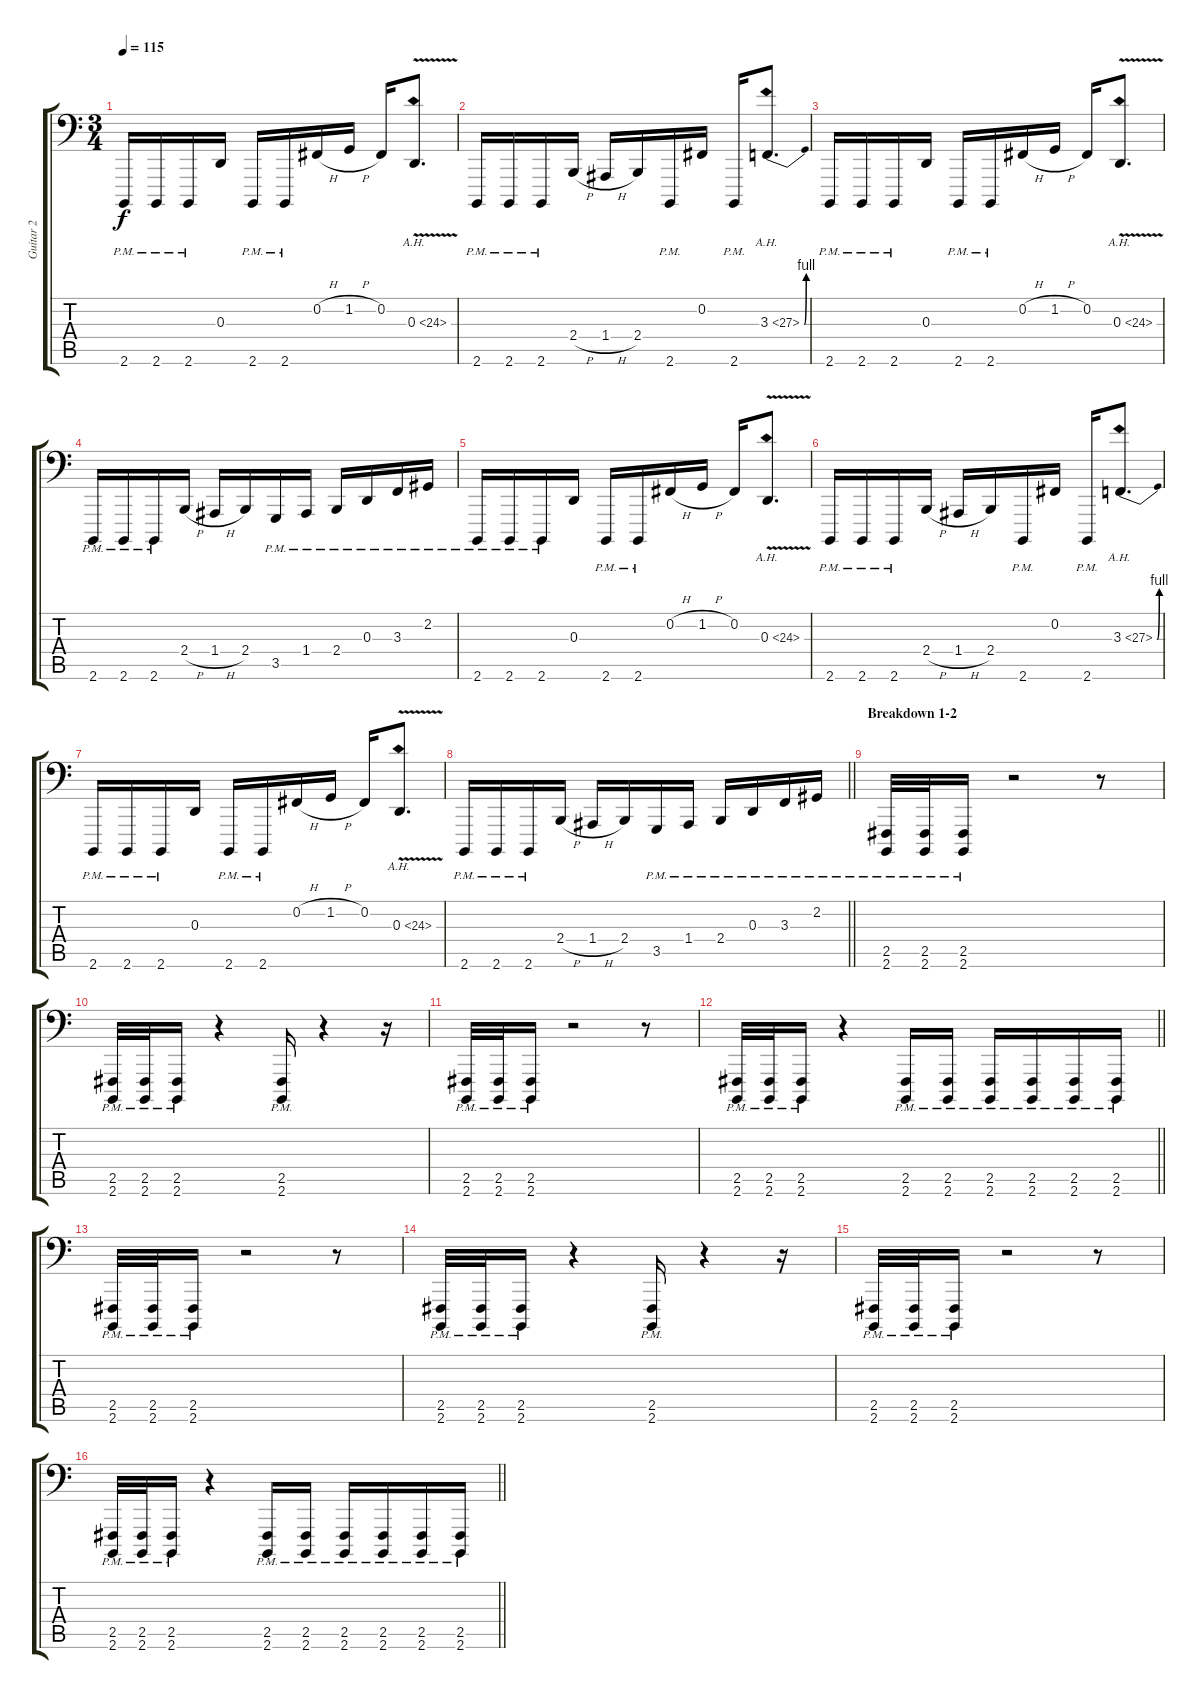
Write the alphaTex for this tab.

\track ("Guitar 2" "Guitar 2") {instrument brightacousticpiano}
\staff {score tabs}
\tuning (B2 Gb2 D2 A1 E1 A0) {hide}
\ts (3 4)
\tempo 115
\clef f4
\ks c
2.6{pm}.16{dy f} 2.6{pm}.16 2.6{pm}.16 0.3.16 2.6{pm}.16 2.6{pm}.16 0.2{h}.16 1.2{h}.16 0.2.16 0.3{ah 24 v}.8{d} |
2.6{pm}.16 2.6{pm}.16 2.6{pm}.16 2.4{h}.16 1.4{h}.16 2.4.16 2.6{pm}.16 0.2.16 2.6{pm}.16 3.3{be (bend 0 0 60 4) ah 24}.8{d} |
2.6{pm}.16 2.6{pm}.16 2.6{pm}.16 0.3.16 2.6{pm}.16 2.6{pm}.16 0.2{h}.16 1.2{h}.16 0.2.16 0.3{ah 24 v}.8{d} |
2.6{pm}.16 2.6{pm}.16 2.6{pm}.16 2.4{h}.16 1.4{h}.16 2.4.16 3.5{pm}.16 1.4{pm}.16 2.4{pm}.16 0.3{pm}.16 3.3{pm}.16 2.2{pm}.16 |
2.6{pm}.16 2.6{pm}.16 2.6{pm}.16 0.3.16 2.6{pm}.16 2.6{pm}.16 0.2{h}.16 1.2{h}.16 0.2.16 0.3{ah 24 v}.8{d} |
2.6{pm}.16 2.6{pm}.16 2.6{pm}.16 2.4{h}.16 1.4{h}.16 2.4.16 2.6{pm}.16 0.2.16 2.6{pm}.16 3.3{be (bend 0 0 60 4) ah 24}.8{d} |
2.6{pm}.16 2.6{pm}.16 2.6{pm}.16 0.3.16 2.6{pm}.16 2.6{pm}.16 0.2{h}.16 1.2{h}.16 0.2.16 0.3{ah 24 v}.8{d} |
\barLineRight lightlight
2.6{pm}.16 2.6{pm}.16 2.6{pm}.16 2.4{h}.16 1.4{h}.16 2.4.16 3.5{pm}.16 1.4{pm}.16 2.4{pm}.16 0.3{pm}.16 3.3{pm}.16 2.2{pm}.16 |
\section ("" "Breakdown 1-2")
(2.5{pm} 2.6{pm}).32 (2.5{pm} 2.6{pm}).32 (2.5{pm} 2.6{pm}).16 r.2 r.8 |
(2.5{pm} 2.6{pm}).32 (2.5{pm} 2.6{pm}).32 (2.5{pm} 2.6{pm}).16 r.4 (2.5{pm} 2.6{pm}).16 r.4 r.16 |
(2.5{pm} 2.6{pm}).32 (2.5{pm} 2.6{pm}).32 (2.5{pm} 2.6{pm}).16 r.2 r.8 |
\barLineRight lightlight
(2.5{pm} 2.6{pm}).32 (2.5{pm} 2.6{pm}).32 (2.5{pm} 2.6{pm}).16 r.4 (2.5{pm} 2.6{pm}).16 (2.5{pm} 2.6{pm}).16 (2.5{pm} 2.6{pm}).16 (2.5{pm} 2.6{pm}).16 (2.5{pm} 2.6{pm}).16 (2.5{pm} 2.6{pm}).16 |
(2.5{pm} 2.6{pm}).32 (2.5{pm} 2.6{pm}).32 (2.5{pm} 2.6{pm}).16 r.2 r.8 |
(2.5{pm} 2.6{pm}).32 (2.5{pm} 2.6{pm}).32 (2.5{pm} 2.6{pm}).16 r.4 (2.5{pm} 2.6{pm}).16 r.4 r.16 |
(2.5{pm} 2.6{pm}).32 (2.5{pm} 2.6{pm}).32 (2.5{pm} 2.6{pm}).16 r.2 r.8 |
\barLineRight lightlight
(2.5{pm} 2.6{pm}).32 (2.5{pm} 2.6{pm}).32 (2.5{pm} 2.6{pm}).16 r.4 (2.5{pm} 2.6{pm}).16 (2.5{pm} 2.6{pm}).16 (2.5{pm} 2.6{pm}).16 (2.5{pm} 2.6{pm}).16 (2.5{pm} 2.6{pm}).16 (2.5{pm} 2.6{pm}).16
